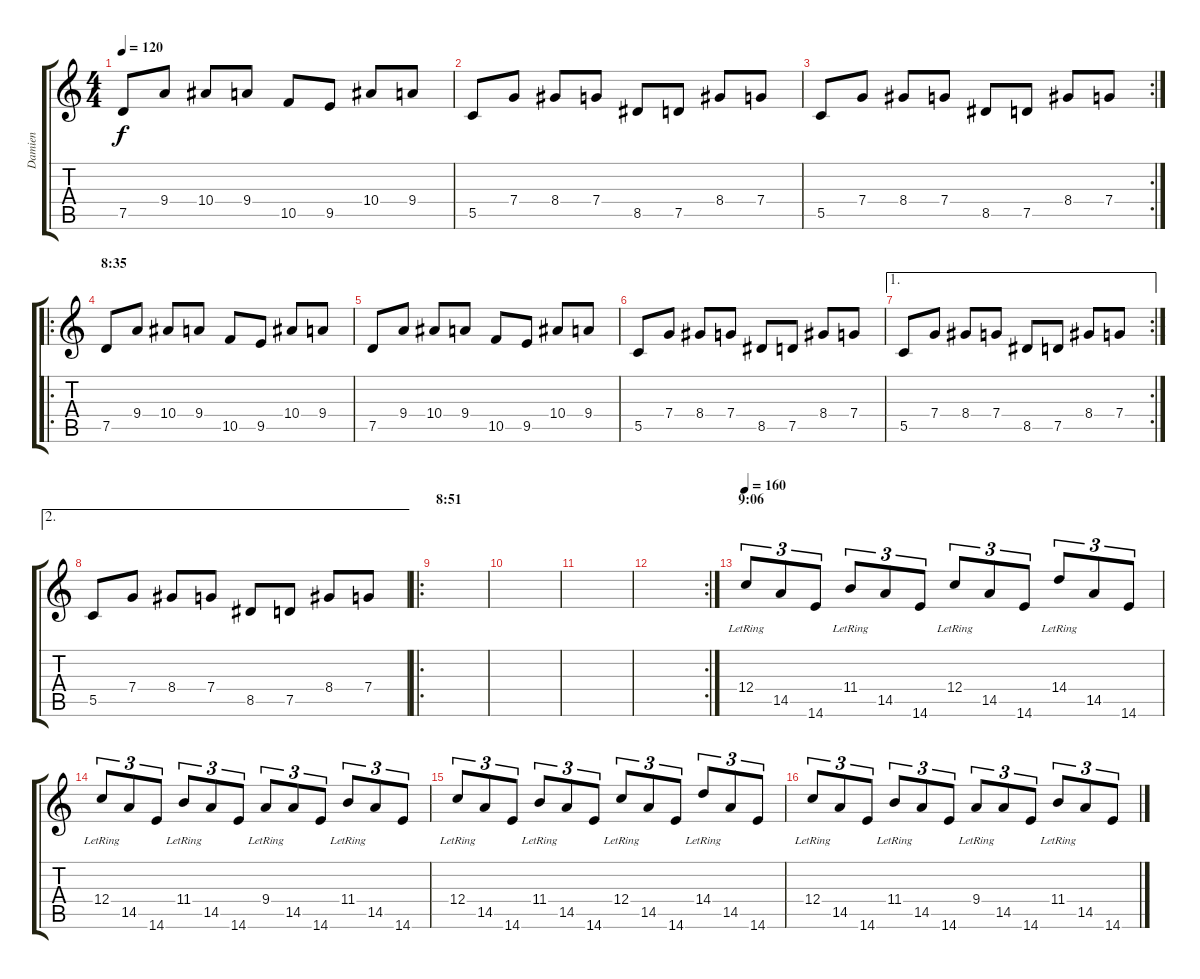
\track ("Damien" "Damien") {instrument acousticgrandpiano}
\staff {score tabs}
\tuning (D5 A4 F4 C4 G3 D3) {hide}
\ts (4 4)
\tempo 120
\clef g2
\ks c
7.5.8{dy f} 9.4.8 10.4.8 9.4.8 10.5.8 9.5.8 10.4.8 9.4.8 |
5.5.8 7.4.8 8.4.8 7.4.8 8.5.8 7.5.8 8.4.8 7.4.8 |
\rc 2
5.5.8 7.4.8 8.4.8 7.4.8 8.5.8 7.5.8 8.4.8 7.4.8 |
\ro
\section ("" "8:35")
7.5.8 9.4.8 10.4.8 9.4.8 10.5.8 9.5.8 10.4.8 9.4.8 |
7.5.8 9.4.8 10.4.8 9.4.8 10.5.8 9.5.8 10.4.8 9.4.8 |
5.5.8 7.4.8 8.4.8 7.4.8 8.5.8 7.5.8 8.4.8 7.4.8 |
\ae 1
\rc 2
5.5.8 7.4.8 8.4.8 7.4.8 8.5.8 7.5.8 8.4.8 7.4.8 |
\ae 2
5.5.8 7.4.8 8.4.8 7.4.8 8.5.8 7.5.8 8.4.8 7.4.8 |
\ro
\section ("" "8:51")
|
|
|
\rc 2
|
\section ("" "9:06")
\tempo 160
12.4{lr}.8{tu (3 2)} 14.5.8{tu (3 2)} 14.6.8{tu (3 2)} 11.4{lr}.8{tu (3 2)} 14.5.8{tu (3 2)} 14.6.8{tu (3 2)} 12.4{lr}.8{tu (3 2)} 14.5.8{tu (3 2)} 14.6.8{tu (3 2)} 14.4{lr}.8{tu (3 2)} 14.5.8{tu (3 2)} 14.6.8{tu (3 2)} |
12.4{lr}.8{tu (3 2)} 14.5.8{tu (3 2)} 14.6.8{tu (3 2)} 11.4{lr}.8{tu (3 2)} 14.5.8{tu (3 2)} 14.6.8{tu (3 2)} 9.4{lr}.8{tu (3 2)} 14.5.8{tu (3 2)} 14.6.8{tu (3 2)} 11.4{lr}.8{tu (3 2)} 14.5.8{tu (3 2)} 14.6.8{tu (3 2)} |
12.4{lr}.8{tu (3 2)} 14.5.8{tu (3 2)} 14.6.8{tu (3 2)} 11.4{lr}.8{tu (3 2)} 14.5.8{tu (3 2)} 14.6.8{tu (3 2)} 12.4{lr}.8{tu (3 2)} 14.5.8{tu (3 2)} 14.6.8{tu (3 2)} 14.4{lr}.8{tu (3 2)} 14.5.8{tu (3 2)} 14.6.8{tu (3 2)} |
12.4{lr}.8{tu (3 2)} 14.5.8{tu (3 2)} 14.6.8{tu (3 2)} 11.4{lr}.8{tu (3 2)} 14.5.8{tu (3 2)} 14.6.8{tu (3 2)} 9.4{lr}.8{tu (3 2)} 14.5.8{tu (3 2)} 14.6.8{tu (3 2)} 11.4{lr}.8{tu (3 2)} 14.5.8{tu (3 2)} 14.6.8{tu (3 2)}
